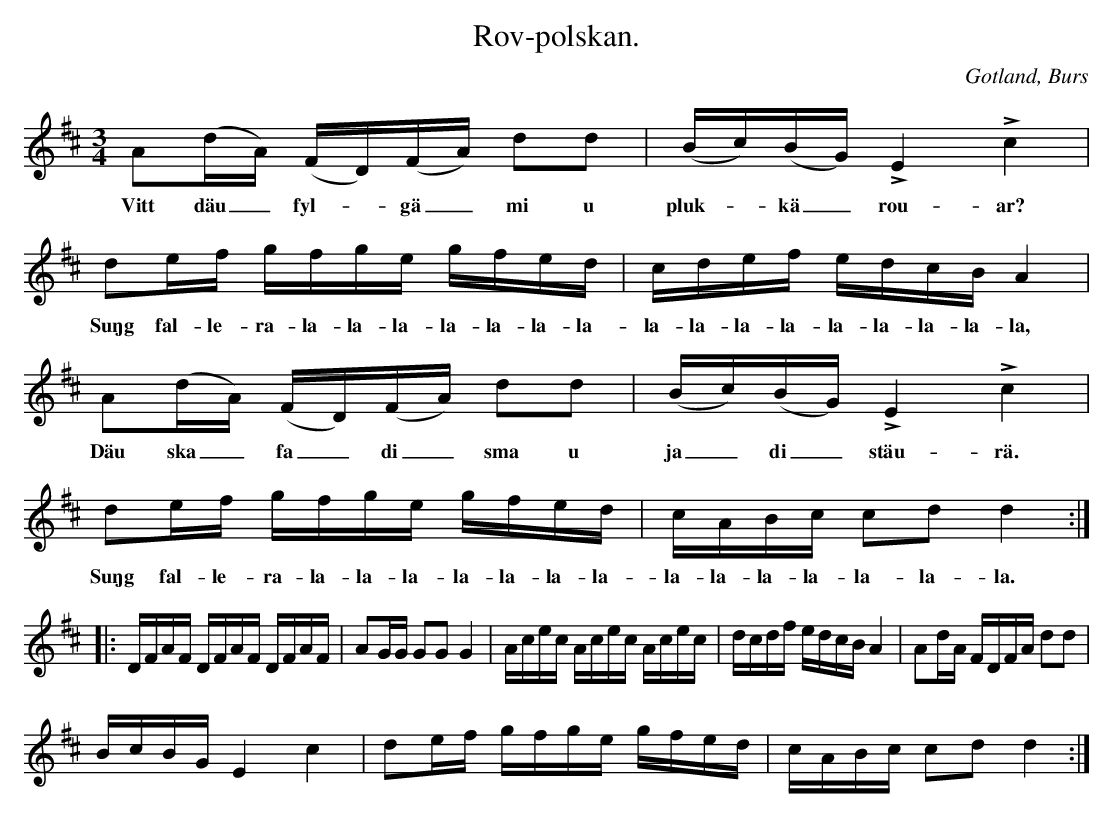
X:1
T:Rov-polskan.
O:Gotland, Burs
M:3/4
L:1/16
K:D
A2(dA) (FD)(FA) d2d2|(Bc)(BG) LE4 Lc4|
w:Vitt d\"au_ fyl--g\"a_ mi u pluk--k\"a_ rou-ar?
d2ef gfge gfed|cdef edcB A4|
w:Suŋg fal-le-ra-la-la-la-la-la-la-la-la-la-la-la-la-la-la-la-la,
A2(dA) (FD)(FA) d2d2|(Bc)(BG) LE4 Lc4|
w:D\"au ska_ fa_ di_ sma u ja_ di_ st\"au-r\"a.
d2ef gfge gfed|cABc c2d2 d4::
w:Suŋg fal-le-ra-la-la-la-la-la-la-la-la-la-la-la-la-la-la.
DFAF DFAF DFAF|A2GG G2G2 G4|Acec Acec Acec|dcdf edcB A4|A2dA FDFA d2d2|
BcBG E4 c4|d2ef gfge gfed|cABc c2d2 d4:|
